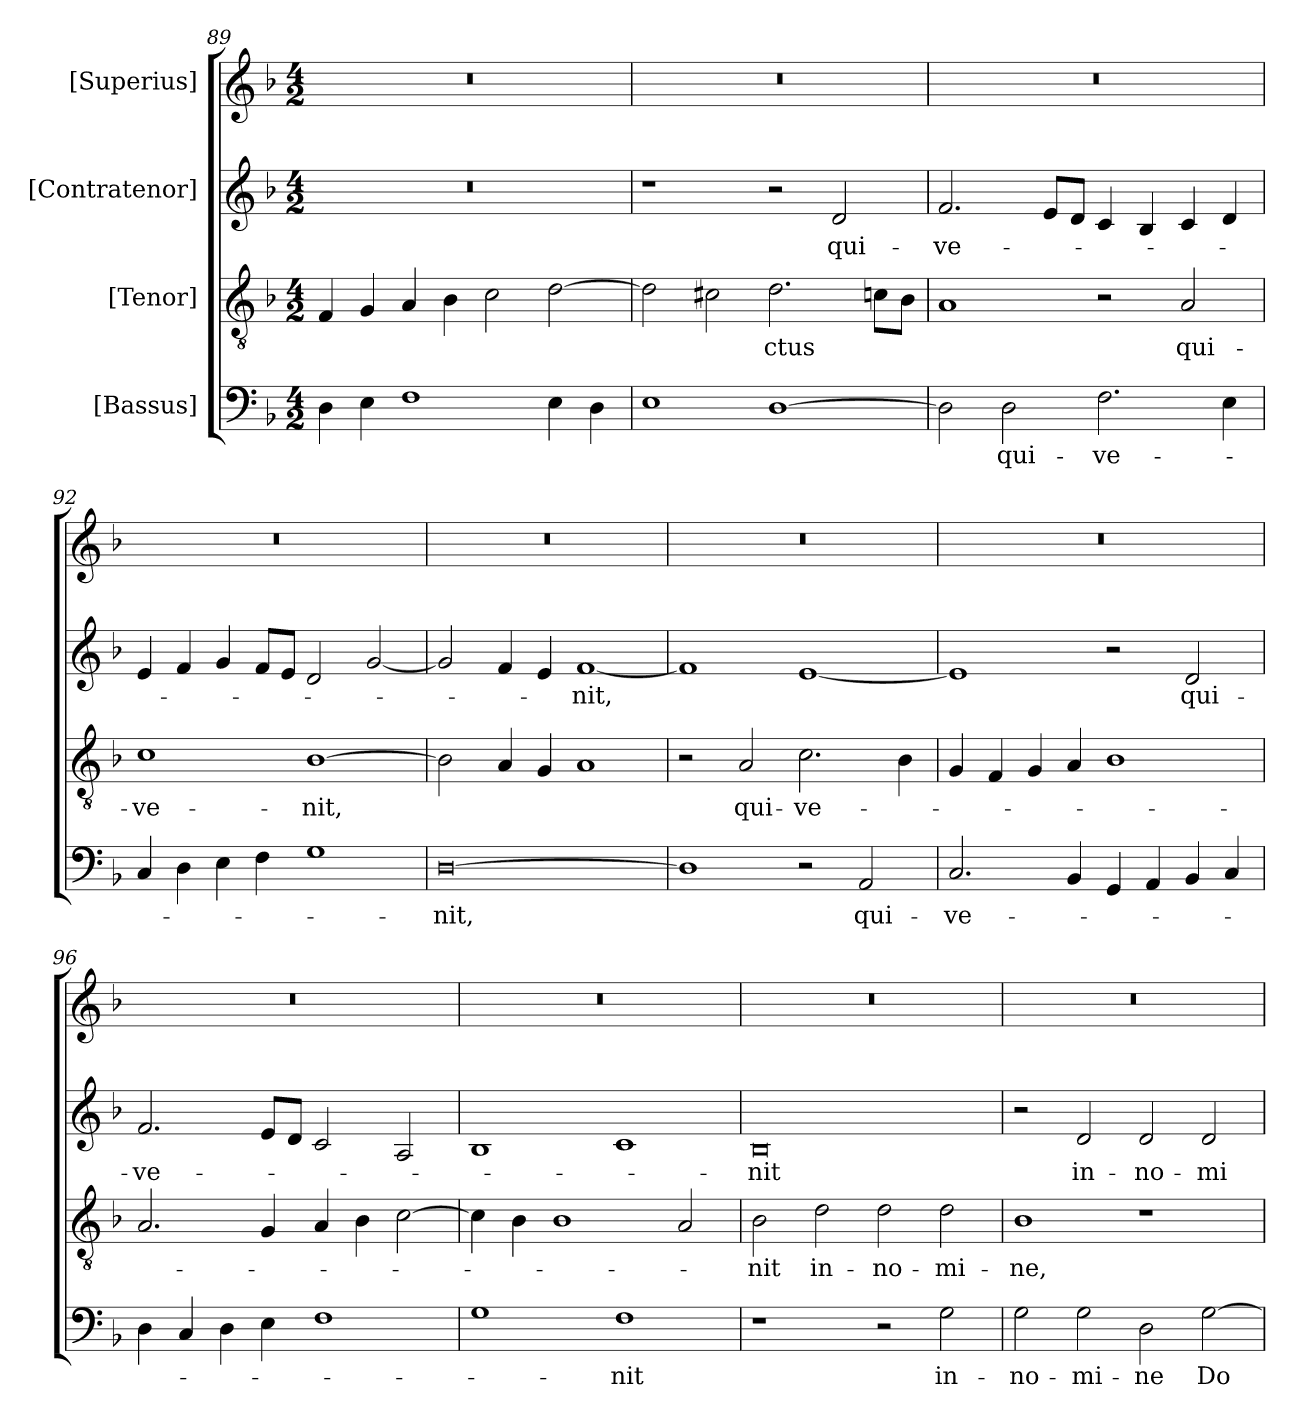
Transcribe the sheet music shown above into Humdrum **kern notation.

**kern	**text	**kern	**text	**kern	**text	**kern
*part4	*part4	*part3	*part3	*part2	*part2	*part1
*staff4	*staff4	*staff3	*staff3	*staff2	*staff2	*staff1
*I"[Bassus]	*	*I"[Tenor]	*	*I"[Contratenor]	*	*I"[Superius]
*clefF4	*	*clefGv2	*	*clefG2	*	*clefG2
*k[b-]	*	*k[b-]	*	*k[b-]	*	*k[b-]
*M4/2	*	*M4/2	*	*M4/2	*	*M4/2
=89	=89	=89	=89	=89	=89	=89
4D\	.	4F/	.	0r	.	0r
4E\	.	4G/	.	.	.	.
1F\	.	4A/	.	.	.	.
.	.	4B-\	.	.	.	.
.	.	2c\	.	.	.	.
4E\	.	[2d\	.	.	.	.
4D\	.	.	.	.	.	.
=90	=90	=90	=90	=90	=90	=90
1E\	.	2d\]	.	1r	.	0r
.	.	2c#X\	.	.	.	.
[1D\	.	2.d\	-ctus	2r	.	.
.	.	.	.	2d/	qui-	.
.	.	8cn\L	.	.	.	.
.	.	8B-\J	.	.	.	.
=91	=91	=91	=91	=91	=91	=91
2D\]	.	1A/	.	2.f/	ve-	0r
2D\	qui-	.	.	.	.	.
.	.	.	.	8e/L	.	.
.	.	.	.	8d/J	.	.
2.F\	ve-	2r	.	4c/	.	.
.	.	.	.	4B-/	.	.
.	.	2A/	qui-	4c/	.	.
4E\	.	.	.	4d/	.	.
=92	=92	=92	=92	=92	=92	=92
4C/	.	1c\	ve-	4e/	.	0r
4D\	.	.	.	4f/	.	.
4E\	.	.	.	4g/	.	.
4F\	.	.	.	8f/L	.	.
.	.	.	.	8e/J	.	.
1G\	.	[1B-\	-nit,	2d/	.	.
.	.	.	.	[2g/	.	.
=93	=93	=93	=93	=93	=93	=93
[0D\	-nit,	2B-\]	.	2g/]	.	0r
.	.	4A/	.	4f/	.	.
.	.	4G/	.	4e/	.	.
.	.	1A/	.	[1f/	-nit,	.
=94	=94	=94	=94	=94	=94	=94
1D\]	.	2r	.	1f/]	.	0r
.	.	2A/	qui-	.	.	.
2r	.	2.c\	ve-	[1e/	.	.
2AA/	qui-	.	.	.	.	.
.	.	4B-\	.	.	.	.
=95	=95	=95	=95	=95	=95	=95
2.C/	ve-	4G/	.	1e/]	.	0r
.	.	4F/	.	.	.	.
.	.	4G/	.	.	.	.
4BB-/	.	4A/	.	.	.	.
4GG/	.	1B-\	.	2r	.	.
4AA/	.	.	.	.	.	.
4BB-/	.	.	.	2d/	qui-	.
4C/	.	.	.	.	.	.
=96	=96	=96	=96	=96	=96	=96
4D\	.	2.A/	.	2.f/	ve-	0r
4C/	.	.	.	.	.	.
4D\	.	.	.	.	.	.
4E\	.	4G/	.	8e/L	.	.
.	.	.	.	8d/J	.	.
1F\	.	4A/	.	2c/	.	.
.	.	4B-\	.	.	.	.
.	.	[2c\	.	2A/	.	.
=97	=97	=97	=97	=97	=97	=97
1G\	.	4c\]	.	1B-/	.	0r
.	.	4B-\	.	.	.	.
.	.	1B-\	.	.	.	.
1F\	-nit	.	.	1c/	.	.
.	.	2A/	.	.	.	.
=98	=98	=98	=98	=98	=98	=98
1r	.	2B-\	-nit	0B-/	-nit	0r
.	.	2d\	in-	.	.	.
2r	.	2d\	no-	.	.	.
2G\	in-	2d\	-mi-	.	.	.
=99	=99	=99	=99	=99	=99	=99
2G\	no-	1B-\	-ne,	2r	.	0r
2G\	-mi-	.	.	2d/	in-	.
2D\	-ne	1r	.	2d/	no-	.
[2G\	Do-	.	.	2d/	-mi-	.
=	=	=	=	=	=	=
*-	*-	*-	*-	*-	*-	*-
